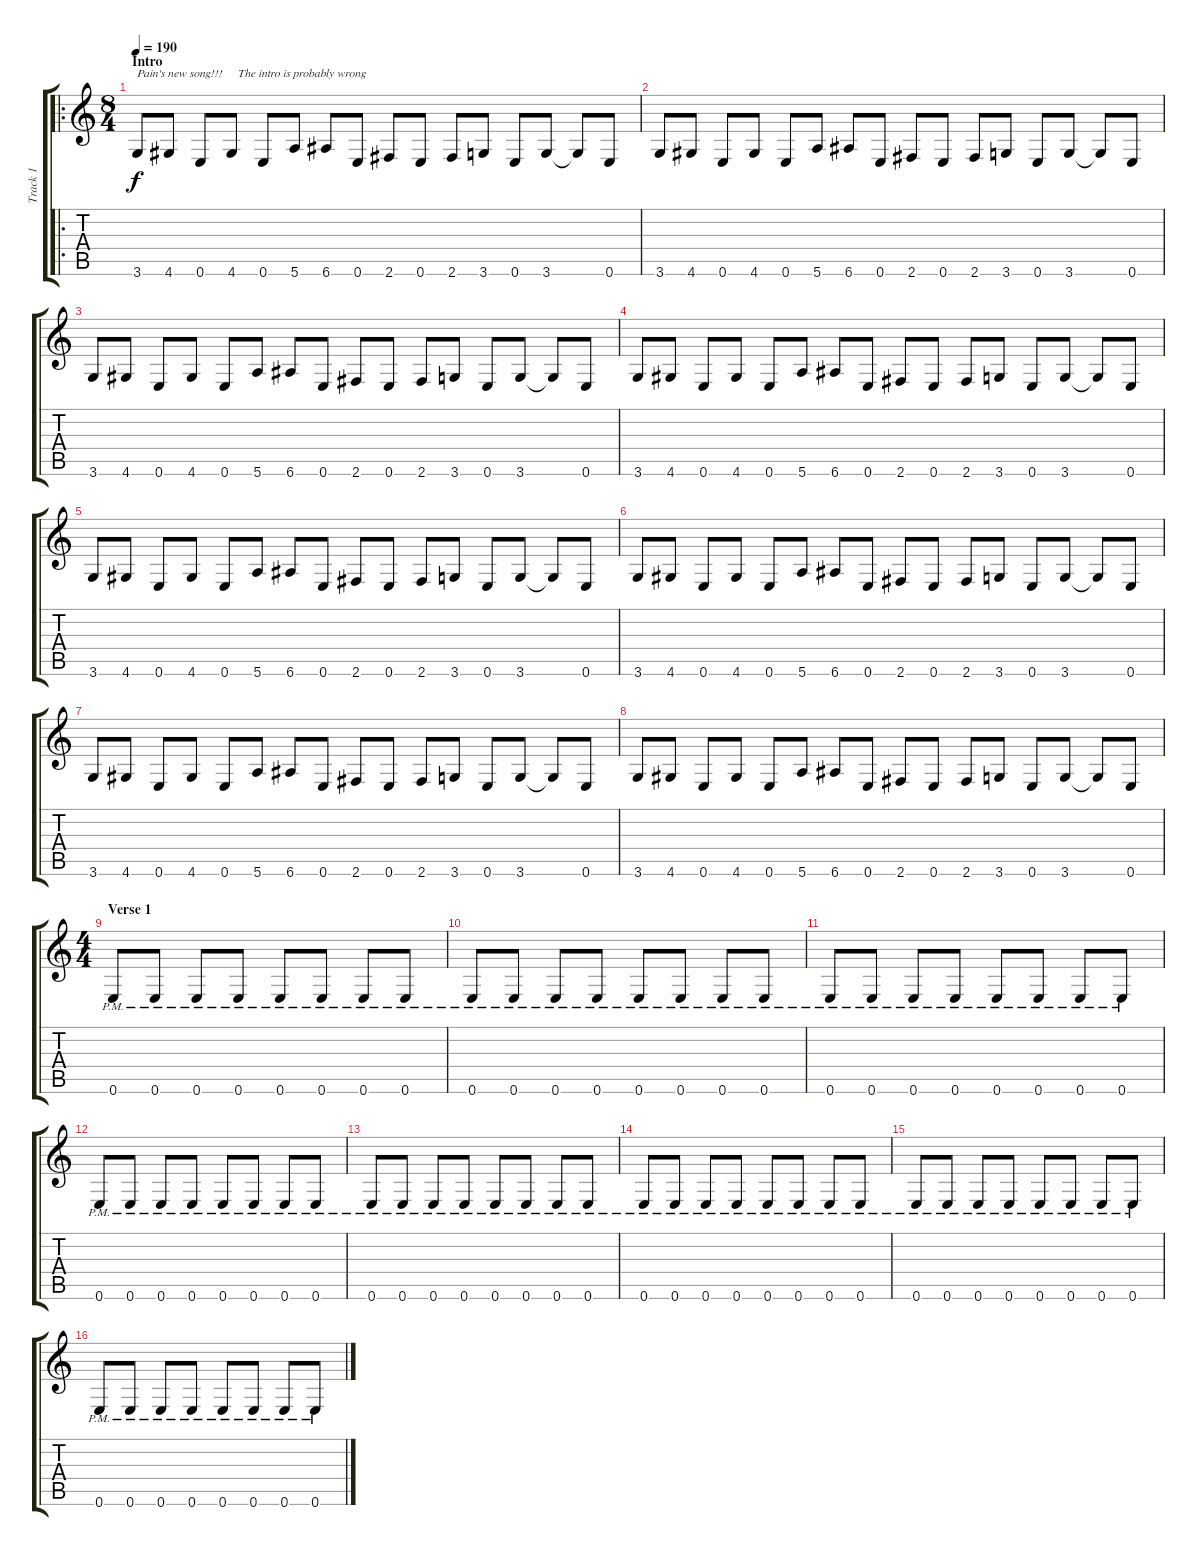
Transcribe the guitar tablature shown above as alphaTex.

\track ("Track 1" "Track 1") {instrument distortionguitar}
\staff {score tabs}
\tuning (E4 B3 G3 D3 A2 E2) {hide}
\ro
\ts (8 4)
\section ("" "Intro")
\tempo 190
\clef g2
\ks c
3.6.8{txt "Pain's new song!!!     The intro is probably wrong" dy f balance 0 instrument distortionguitar} 4.6.8 0.6.8 4.6.8 0.6.8 5.6.8 6.6.8 0.6.8 2.6.8 0.6.8 2.6.8 3.6.8 0.6.8 3.6.8 3.6{t}.8 0.6.8 |
3.6.8{balance 0} 4.6.8 0.6.8 4.6.8 0.6.8 5.6.8 6.6.8 0.6.8 2.6.8 0.6.8 2.6.8 3.6.8 0.6.8 3.6.8 3.6{t}.8 0.6.8 |
3.6.8{balance 0} 4.6.8 0.6.8 4.6.8 0.6.8 5.6.8 6.6.8 0.6.8 2.6.8 0.6.8 2.6.8 3.6.8 0.6.8 3.6.8 3.6{t}.8 0.6.8 |
3.6.8{balance 0} 4.6.8 0.6.8 4.6.8 0.6.8 5.6.8 6.6.8 0.6.8 2.6.8 0.6.8 2.6.8 3.6.8 0.6.8 3.6.8 3.6{t}.8 0.6.8 |
3.6.8 4.6.8 0.6.8 4.6.8 0.6.8 5.6.8 6.6.8 0.6.8 2.6.8 0.6.8 2.6.8 3.6.8 0.6.8 3.6.8 3.6{t}.8 0.6.8 |
3.6.8 4.6.8 0.6.8 4.6.8 0.6.8 5.6.8 6.6.8 0.6.8 2.6.8 0.6.8 2.6.8 3.6.8 0.6.8 3.6.8 3.6{t}.8 0.6.8 |
3.6.8 4.6.8 0.6.8 4.6.8 0.6.8 5.6.8 6.6.8 0.6.8 2.6.8 0.6.8 2.6.8 3.6.8 0.6.8 3.6.8 3.6{t}.8 0.6.8 |
3.6.8 4.6.8 0.6.8 4.6.8 0.6.8 5.6.8 6.6.8 0.6.8 2.6.8 0.6.8 2.6.8 3.6.8 0.6.8 3.6.8 3.6{t}.8 0.6.8 |
\ts (4 4)
\section ("" "Verse 1")
0.6{pm}.8 0.6{pm}.8 0.6{pm}.8 0.6{pm}.8 0.6{pm}.8 0.6{pm}.8 0.6{pm}.8 0.6{pm}.8 |
0.6{pm}.8 0.6{pm}.8 0.6{pm}.8 0.6{pm}.8 0.6{pm}.8 0.6{pm}.8 0.6{pm}.8 0.6{pm}.8 |
0.6{pm}.8 0.6{pm}.8 0.6{pm}.8 0.6{pm}.8 0.6{pm}.8 0.6{pm}.8 0.6{pm}.8 0.6{pm}.8 |
0.6{pm}.8 0.6{pm}.8 0.6{pm}.8 0.6{pm}.8 0.6{pm}.8 0.6{pm}.8 0.6{pm}.8 0.6{pm}.8 |
0.6{pm}.8 0.6{pm}.8 0.6{pm}.8 0.6{pm}.8 0.6{pm}.8 0.6{pm}.8 0.6{pm}.8 0.6{pm}.8 |
0.6{pm}.8 0.6{pm}.8 0.6{pm}.8 0.6{pm}.8 0.6{pm}.8 0.6{pm}.8 0.6{pm}.8 0.6{pm}.8 |
0.6{pm}.8 0.6{pm}.8 0.6{pm}.8 0.6{pm}.8 0.6{pm}.8 0.6{pm}.8 0.6{pm}.8 0.6{pm}.8 |
0.6{pm}.8 0.6{pm}.8 0.6{pm}.8 0.6{pm}.8 0.6{pm}.8 0.6{pm}.8 0.6{pm}.8 0.6{pm}.8
